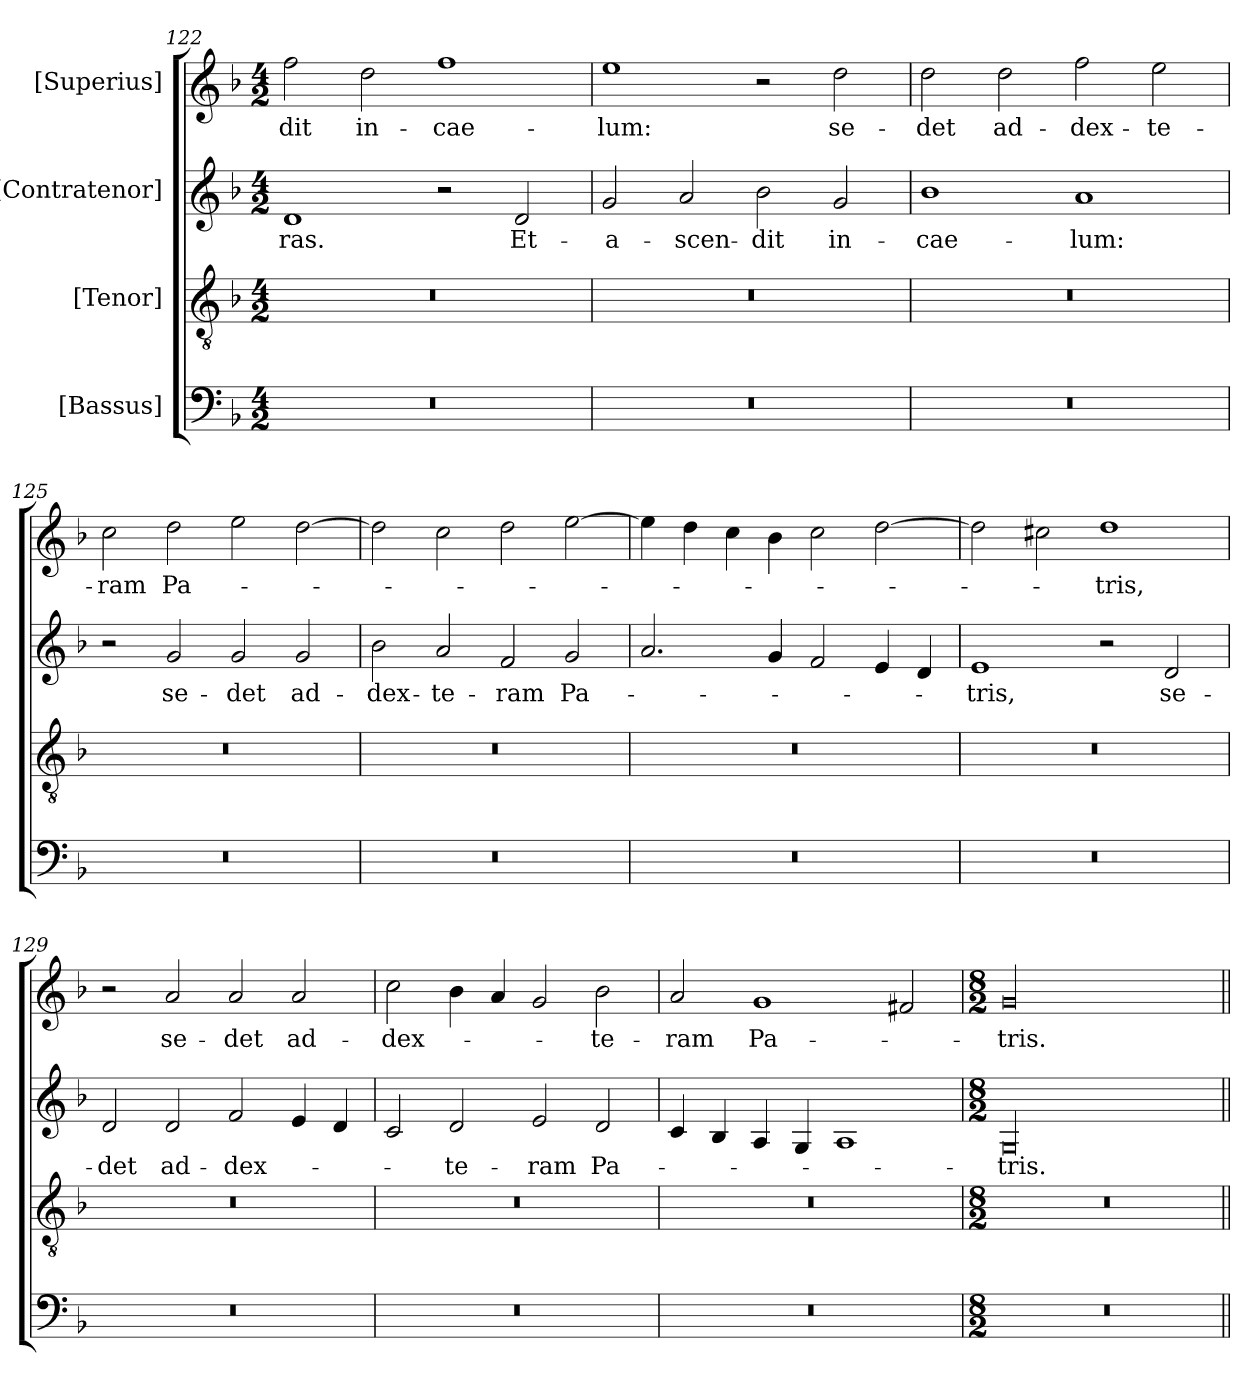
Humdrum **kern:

**kern	**kern	**kern	**text	**kern	**text
*part4	*part3	*part2	*part2	*part1	*part1
*staff4	*staff3	*staff2	*staff2	*staff1	*staff1
*I"[Bassus]	*I"[Tenor]	*I"[Contratenor]	*	*I"[Superius]	*
*clefF4	*clefGv2	*clefG2	*	*clefG2	*
*k[b-]	*k[b-]	*k[b-]	*	*k[b-]	*
*M4/2	*M4/2	*M4/2	*	*M4/2	*
=122	=122	=122	=122	=122	=122
0r	0r	1d/	-ras.	2ff\	-dit
.	.	.	.	2dd\	in-
.	.	2r	.	1ff\	cae-
.	.	2d/	Et-	.	.
=123	=123	=123	=123	=123	=123
0r	0r	2g/	a-	1ee\	-lum:
.	.	2a/	-scen-	.	.
.	.	2b-\	-dit	2r	.
.	.	2g/	in-	2dd\	se-
=124	=124	=124	=124	=124	=124
0r	0r	1b-\	cae-	2dd\	-det
.	.	.	.	2dd\	ad-
.	.	1a/	-lum:	2ff\	dex-
.	.	.	.	2ee\	-te-
=125	=125	=125	=125	=125	=125
0r	0r	2r	.	2cc\	-ram
.	.	2g/	se-	2dd\	Pa-
.	.	2g/	-det	2ee\	.
.	.	2g/	ad-	[2dd\	.
=126	=126	=126	=126	=126	=126
0r	0r	2b-\	dex-	2dd\]	.
.	.	2a/	-te-	2cc\	.
.	.	2f/	-ram	2dd\	.
.	.	2g/	Pa-	[2ee\	.
=127	=127	=127	=127	=127	=127
0r	0r	2.a/	.	4ee\]	.
.	.	.	.	4dd\	.
.	.	.	.	4cc\	.
.	.	4g/	.	4b-\	.
.	.	2f/	.	2cc\	.
.	.	4e/	.	[2dd\	.
.	.	4d/	.	.	.
=128	=128	=128	=128	=128	=128
0r	0r	1e/	-tris,	2dd\]	.
.	.	.	.	2cc#X\	.
.	.	2r	.	1dd\	-tris,
.	.	2d/	se-	.	.
=129	=129	=129	=129	=129	=129
0r	0r	2d/	-det	2r	.
.	.	2d/	ad-	2a/	se-
.	.	2f/	dex-	2a/	-det
.	.	4e/	.	2a/	ad-
.	.	4d/	.	.	.
=130	=130	=130	=130	=130	=130
0r	0r	2c/	.	2cc\	dex-
.	.	2d/	-te-	4b-\	.
.	.	.	.	4a/	.
.	.	2e/	-ram	2g/	.
.	.	2d/	Pa-	2b-\	-te-
=131	=131	=131	=131	=131	=131
0r	0r	4c/	.	2a/	-ram
.	.	4B-/	.	.	.
.	.	4A/	.	1g/	Pa-
.	.	4G/	.	.	.
.	.	1A/	.	.	.
.	.	.	.	2f#X/	.
=132	=132	=132	=132	=132	=132
*M8/2	*M8/2	*M8/2	*	*M8/2	*
00r	00r	00G/	-tris.	00g/	-tris.
=||	=||	=||	=||	=||	=||
*-	*-	*-	*-	*-	*-
